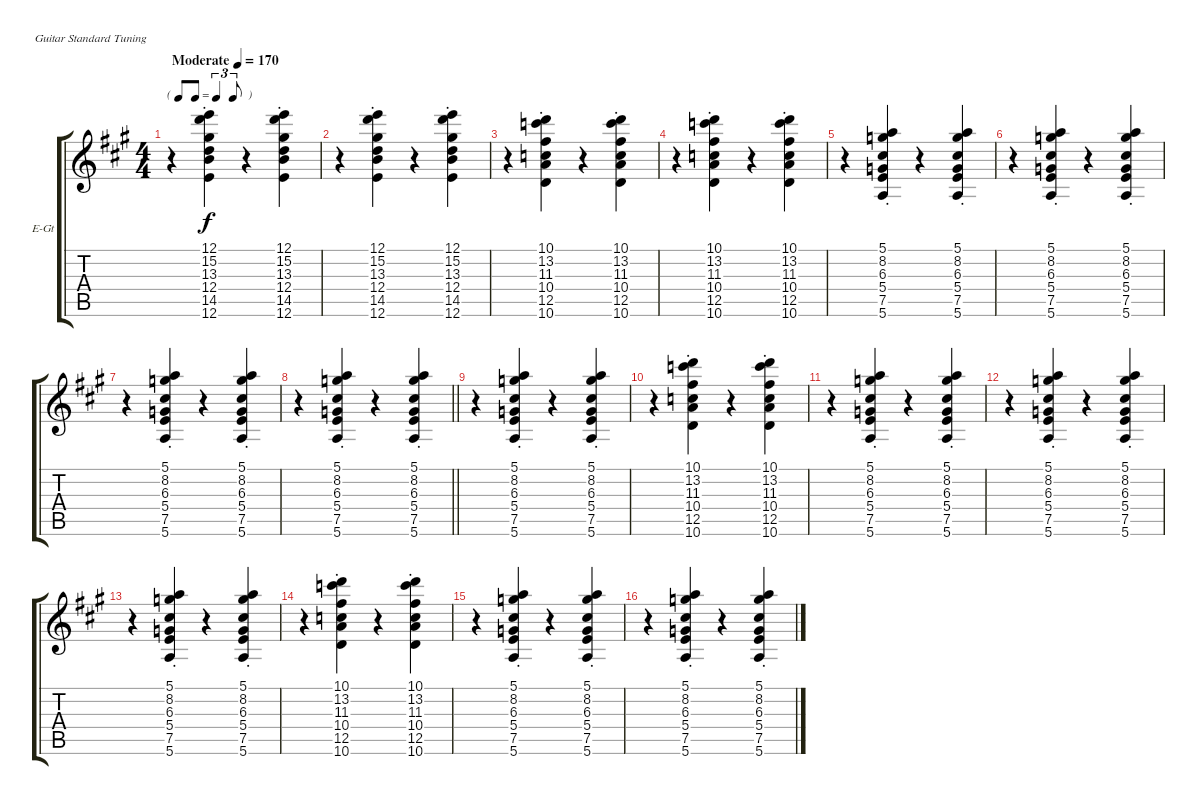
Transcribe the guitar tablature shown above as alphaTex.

\bracketExtendMode groupsimilarinstruments
\firstSystemTrackNameOrientation horizontal
\otherSystemsTrackNameOrientation horizontal
\track ("Lennon Reverb" "E-Gt") {instrument electricguitarclean}
\staff {score tabs}
\tuning (E4 B3 G3 D3 A2 E2)
\ts (4 4)
\beaming (8 2 2 2 2)
\tf triplet8th
\tempo (170 "Moderate")
\clef g2
\scale
0.533835
\ks a
r.4{dy f instrument electricguitarclean} (12.1{st} 15.2{st} 13.3{st} 12.4{st} 14.5{st} 12.6{st}).4 r.4 (12.1{st} 15.2{st} 13.3{st} 12.4{st} 14.5{st} 12.6{st}).4 |
\scale
0.233083 r.4 (12.1{st} 15.2{st} 13.3{st} 12.4{st} 14.5{st} 12.6{st}).4 r.4 (12.1{st} 15.2{st} 13.3{st} 12.4{st} 14.5{st} 12.6{st}).4 |
\scale
0.233083 r.4 (10.1{st} 13.2{st} 11.3{st} 10.4{st} 12.5{st} 10.6{st}).4 r.4 (10.1{st} 13.2{st} 11.3{st} 10.4{st} 12.5{st} 10.6{st}).4 |
\scale
0.333333 r.4 (10.1{st} 13.2{st} 11.3{st} 10.4{st} 12.5{st} 10.6{st}).4 r.4 (10.1{st} 13.2{st} 11.3{st} 10.4{st} 12.5{st} 10.6{st}).4 |
\scale
0.333333 r.4 (5.1{st} 8.2{st} 6.3{st} 5.4{st} 7.5{st} 5.6{st}).4 r.4 (5.1{st} 8.2{st} 6.3{st} 5.4{st} 7.5{st} 5.6{st}).4 |
\scale
0.333333 r.4 (5.1{st} 8.2{st} 6.3{st} 5.4{st} 7.5{st} 5.6{st}).4 r.4 (5.1{st} 8.2{st} 6.3{st} 5.4{st} 7.5{st} 5.6{st}).4 |
\scale
0.333333 r.4 (5.1{st} 8.2{st} 6.3{st} 5.4{st} 7.5{st} 5.6{st}).4 r.4 (5.1{st} 8.2{st} 6.3{st} 5.4{st} 7.5{st} 5.6{st}).4 |
\scale
0.333333
\barLineRight lightlight
r.4 (5.1{st} 8.2{st} 6.3{st} 5.4{st} 7.5{st} 5.6{st}).4 r.4 (5.1{st} 8.2{st} 6.3{st} 5.4{st} 7.5{st} 5.6{st}).4 |
\scale
0.333333 r.4 (5.1{st} 8.2{st} 6.3{st} 5.4{st} 7.5{st} 5.6{st}).4 r.4 (5.1{st} 8.2{st} 6.3{st} 5.4{st} 7.5{st} 5.6{st}).4 |
\scale
0.333333 r.4 (10.1{st} 13.2{st} 11.3{st} 10.4{st} 12.5{st} 10.6{st}).4 r.4 (10.1{st} 13.2{st} 11.3{st} 10.4{st} 12.5{st} 10.6{st}).4 |
\scale
0.333333 r.4 (5.1{st} 8.2{st} 6.3{st} 5.4{st} 7.5{st} 5.6{st}).4 r.4 (5.1{st} 8.2{st} 6.3{st} 5.4{st} 7.5{st} 5.6{st}).4 |
\scale
0.333333 r.4 (5.1{st} 8.2{st} 6.3{st} 5.4{st} 7.5{st} 5.6{st}).4 r.4 (5.1{st} 8.2{st} 6.3{st} 5.4{st} 7.5{st} 5.6{st}).4 |
\scale
0.333333 r.4 (5.1{st} 8.2{st} 6.3{st} 5.4{st} 7.5{st} 5.6{st}).4 r.4 (5.1{st} 8.2{st} 6.3{st} 5.4{st} 7.5{st} 5.6{st}).4 |
\scale
0.333333 r.4 (10.1{st} 13.2{st} 11.3{st} 10.4{st} 12.5{st} 10.6{st}).4 r.4 (10.1{st} 13.2{st} 11.3{st} 10.4{st} 12.5{st} 10.6{st}).4 |
\scale
0.333333 r.4 (5.1{st} 8.2{st} 6.3{st} 5.4{st} 7.5{st} 5.6{st}).4 r.4 (5.1{st} 8.2{st} 6.3{st} 5.4{st} 7.5{st} 5.6{st}).4 |
\scale
0.333333 r.4 (5.1{st} 8.2{st} 6.3{st} 5.4{st} 7.5{st} 5.6{st}).4 r.4 (5.1{st} 8.2{st} 6.3{st} 5.4{st} 7.5{st} 5.6{st}).4
